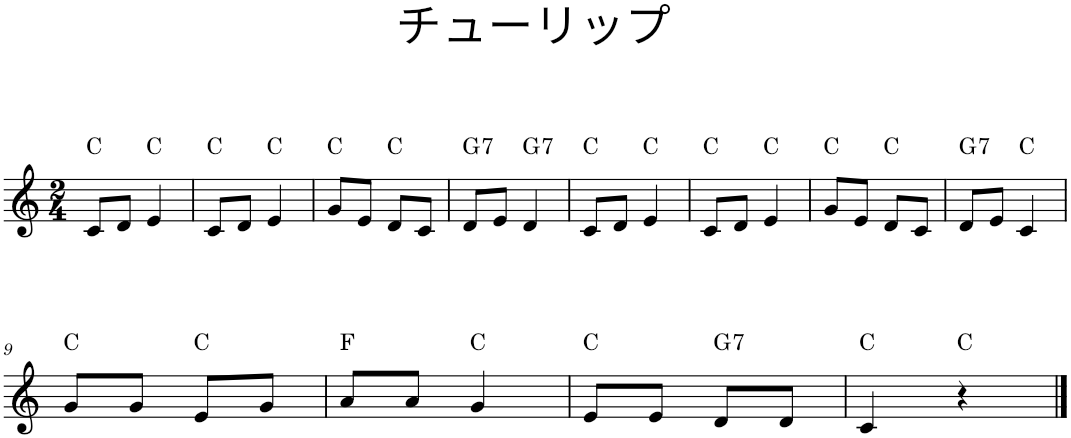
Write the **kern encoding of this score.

**kern	**harte
*part1	*part1
*staff1	*
*I"Piano	*
*I'Pno.	*
*clefG2	*
*k[]	*
*M2/4	*
=1	=1
8c/L	C:maj
8d/J	.
4e/	C:maj
=2	=2
8c/L	C:maj
8d/J	.
4e/	C:maj
=3	=3
8g/L	C:maj
8e/J	.
8d/L	C:maj
8c/J	.
=4	=4
!	!LO:H:kt=7
8d/L	G:7
8e/J	.
!	!LO:H:kt=7
4d/	G:7
=5	=5
8c/L	C:maj
8d/J	.
4e/	C:maj
=6	=6
8c/L	C:maj
8d/J	.
4e/	C:maj
=7	=7
8g/L	C:maj
8e/J	.
8d/L	C:maj
8c/J	.
=8	=8
!	!LO:H:kt=7
8d/L	G:7
8e/J	.
4c/	C:maj
!!LO:LB:g=z
=9	=9
8g/L	C:maj
8g/J	.
8e/L	C:maj
8g/J	.
=10	=10
8a/L	F:maj
8a/J	.
4g/	C:maj
=11	=11
8e/L	C:maj
8e/J	.
!	!LO:H:kt=7
8d/L	G:7
8d/J	.
=12	=12
4c/	C:maj
4r	C:maj
==	==
*-	*-
